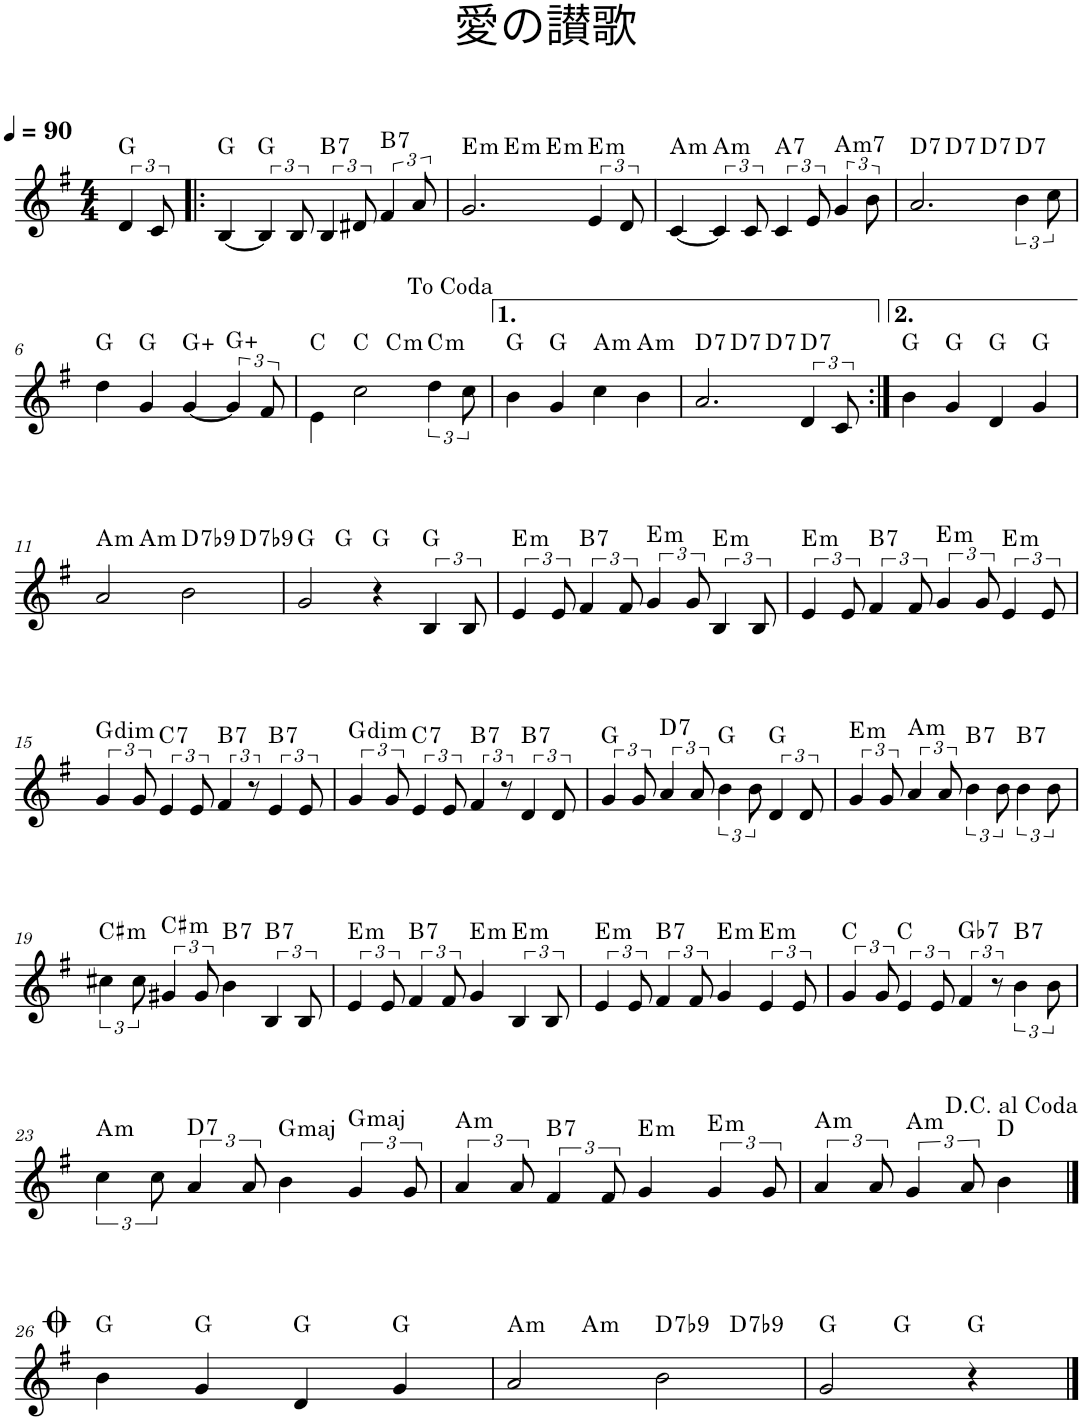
**kern	**harte
*part1	*part1
*staff1	*
*I"Piano	*
*I'Pno.	*
*clefG2	*
*k[f#]	*
*M4/4	*
*MM90	*
=1	=1
6d/	G:maj
12c/	.
=2!|:	=2!|:
[4B/	G:maj
6B/]	G:maj
12B/	.
!	!LO:H:kt=7
6B/	B:7
12d#X/	.
!	!LO:H:kt=7
6f#/	B:7
12a/	.
=3	=3
!	!LO:H:kt=m
*^	*
*	*^	*
2.g/	4ryy	2ryy	E:min
!	!	!	!LO:H:kt=m
.	2.ryy	.	E:min
!	!	!	!LO:H:kt=m
.	.	2ryy	E:min
!	!	!	!LO:H:kt=m
6e/	.	.	E:min
12d/	.	.	.
=4	=4	=4	=4
!	!	!	!LO:H:kt=m
*v	*v	*v	*
[4c/	A:min
!	!LO:H:kt=m
6c/]	A:min
12c/	.
!	!LO:H:kt=7
6c/	A:7
12e/	.
!	!LO:H:kt=m7
6g/	A:min7
12b\	.
=5	=5
!	!LO:H:kt=7
*^	*
*	*^	*
2.a/	4ryy	2ryy	D:7
!	!	!	!LO:H:kt=7
.	2.ryy	.	D:7
!	!	!	!LO:H:kt=7
.	.	2ryy	D:7
!	!	!	!LO:H:kt=7
6b\	.	.	D:7
12cc\	.	.	.
*v	*v	*v	*
!!LO:LB:g=z
=6	=6
4dd\	G:maj
4g/	G:maj
[4g/	G:aug
6g/]	G:aug
12f#/	.
=7	=7
*^	*
4e\	2ryy	C:maj
2cc\	.	C:maj
!	!	!LO:H:kt=m
.	2ryy	C:min
!	!	!LO:H:kt=m
6dd\	.	C:min
12cc\	.	.
*v	*v	*
=8	=8
4b\	G:maj
4g/	G:maj
!	!LO:H:kt=m
4cc\	A:min
!	!LO:H:kt=m
4b\	A:min
=9	=9
!	!LO:H:kt=7
*^	*
*	*^	*
2.a/	4ryy	2ryy	D:7
!	!	!	!LO:H:kt=7
.	2.ryy	.	D:7
!	!	!	!LO:H:kt=7
.	.	2ryy	D:7
!	!	!	!LO:H:kt=7
6d/	.	.	D:7
12c/	.	.	.
*v	*v	*v	*
=10:|!	=10:|!
4b\	G:maj
4g/	G:maj
4d/	G:maj
4g/	G:maj
!!LO:LB:g=z
=11	=11
!	!LO:H:kt=m
*^	*
*	*^	*
2a/	4ryy	2.ryy	A:min
!	!	!	!LO:H:kt=m
.	2.ryy	.	A:min
!	!	!	!LO:H:kt=7
2b\	.	.	D:7(b9)
!	!	!	!LO:H:kt=7
.	.	4ryy	D:7(b9)
*	*v	*v	*
=12	=12	=12
2g/	4ryy	G:maj
.	2.ryy	G:maj
4r	.	G:maj
6B/	.	G:maj
12B/	.	.
=13	=13	=13
!	!	!LO:H:kt=m
*v	*v	*
6e/	E:min
12e/	.
!	!LO:H:kt=7
6f#/	B:7
12f#/	.
!	!LO:H:kt=m
6g/	E:min
12g/	.
!	!LO:H:kt=m
6B/	E:min
12B/	.
=14	=14
!	!LO:H:kt=m
6e/	E:min
12e/	.
!	!LO:H:kt=7
6f#/	B:7
12f#/	.
!	!LO:H:kt=m
6g/	E:min
12g/	.
!	!LO:H:kt=m
6e/	E:min
12e/	.
!!LO:LB:g=z
=15	=15
!	!LO:H:kt=dim
6g/	G:dim
12g/	.
!	!LO:H:kt=7
6e/	C:7
12e/	.
!	!LO:H:kt=7
6f#/	B:7
12r	.
!	!LO:H:kt=7
6e/	B:7
12e/	.
=16	=16
!	!LO:H:kt=dim
6g/	G:dim
12g/	.
!	!LO:H:kt=7
6e/	C:7
12e/	.
!	!LO:H:kt=7
6f#/	B:7
12r	.
!	!LO:H:kt=7
6d/	B:7
12d/	.
=17	=17
6g/	G:maj
12g/	.
!	!LO:H:kt=7
6a/	D:7
12a/	.
6b\	G:maj
12b\	.
6d/	G:maj
12d/	.
=18	=18
!	!LO:H:kt=m
6g/	E:min
12g/	.
!	!LO:H:kt=m
6a/	A:min
12a/	.
!	!LO:H:kt=7
6b\	B:7
12b\	.
!	!LO:H:kt=7
6b\	B:7
12b\	.
!!LO:LB:g=z
=19	=19
!	!LO:H:kt=m
6cc#X\	C#:min
12cc#\	.
!	!LO:H:kt=m
6g#X/	C#:min
12g#/	.
!	!LO:H:kt=7
4b\	B:7
!	!LO:H:kt=7
6B/	B:7
12B/	.
=20	=20
!	!LO:H:kt=m
6e/	E:min
12e/	.
!	!LO:H:kt=7
6f#/	B:7
12f#/	.
!	!LO:H:kt=m
4g/	E:min
!	!LO:H:kt=m
6B/	E:min
12B/	.
=21	=21
!	!LO:H:kt=m
6e/	E:min
12e/	.
!	!LO:H:kt=7
6f#/	B:7
12f#/	.
!	!LO:H:kt=m
4g/	E:min
!	!LO:H:kt=m
6e/	E:min
12e/	.
=22	=22
6g/	C:maj
12g/	.
6e/	C:maj
12e/	.
!	!LO:H:kt=7
6f#/	Gb:7
12r	.
!	!LO:H:kt=7
6b\	B:7
12b\	.
!!LO:LB:g=z
=23	=23
!	!LO:H:kt=m
6cc\	A:min
12cc\	.
!	!LO:H:kt=7
6a/	D:7
12a/	.
!	!LO:H:kt=maj
4b\	G:maj
!	!LO:H:kt=maj
6g/	G:maj
12g/	.
=24	=24
!	!LO:H:kt=m
6a/	A:min
12a/	.
!	!LO:H:kt=7
6f#/	B:7
12f#/	.
!	!LO:H:kt=m
4g/	E:min
!	!LO:H:kt=m
6g/	E:min
12g/	.
=25	=25
!	!LO:H:kt=m
6a/	A:min
12a/	.
!	!LO:H:kt=m
6g/	A:min
12a/	.
4b\	D:maj
!!LO:LB:g=z
==26	==26
4b\	G:maj
4g/	G:maj
4d/	G:maj
4g/	G:maj
=27	=27
!	!LO:H:kt=m
*^	*
*	*^	*
2a/	4ryy	2.ryy	A:min
!	!	!	!LO:H:kt=m
.	2.ryy	.	A:min
!	!	!	!LO:H:kt=7
2b\	.	.	D:7(b9)
!	!	!	!LO:H:kt=7
.	.	4ryy	D:7(b9)
*	*v	*v	*
=28	=28	=28
2g/	4ryy	G:maj
.	2ryy	G:maj
4r	.	G:maj
*v	*v	*
==	==
*-	*-
